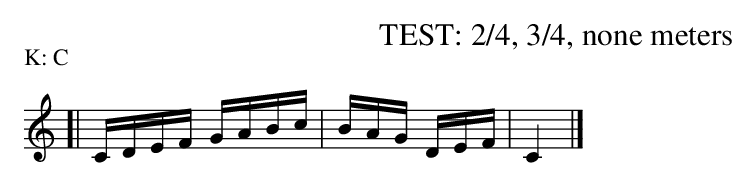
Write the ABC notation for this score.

X:1
T: TEST: 2/4, 3/4, none meters
M: 2/4
M: 3/4
M: none
P: K: C
K: C
[| CDEF GABc | BAG DEF | C4 |]
